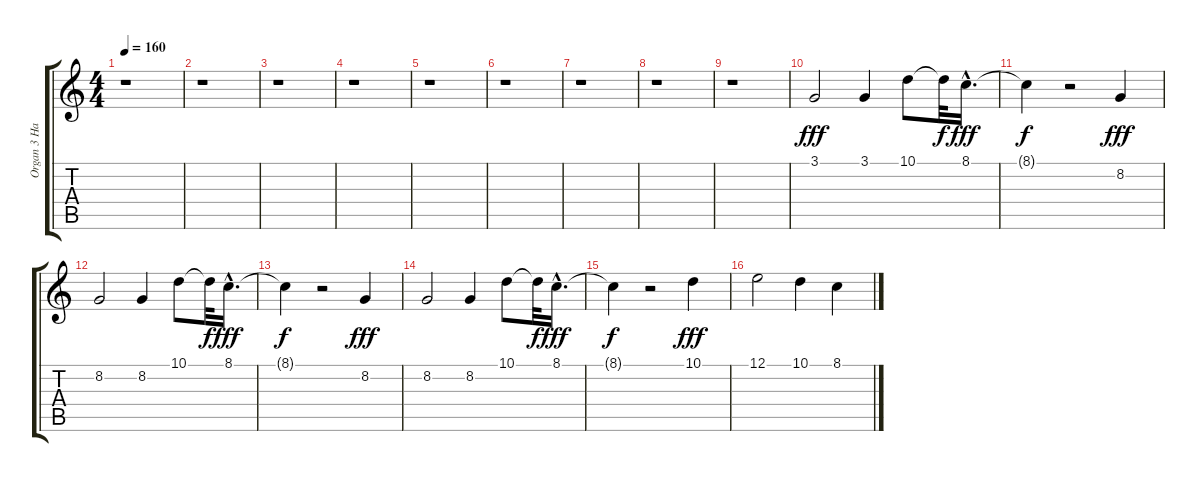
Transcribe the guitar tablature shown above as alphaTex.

\track ("Organ 3 Harmony" "Organ 3 Ha") {instrument rockorgan}
\staff {score tabs}
\tuning (E4 B3 G3 D3 A2 E2) {hide}
\ts (4 4)
\tempo 160
\clef g2
\ks c
r.1{dy fff instrument rockorgan} |
r.1 |
r.1 |
r.1 |
r.1 |
r.1 |
r.1 |
r.1 |
r.1 |
3.1.2 3.1.4 10.1.8 10.1{t}.32{dy f} 8.1{hac}.16{d dy fff} |
8.1{t}.4{dy f} r.2 8.2.4{dy fff} |
8.2.2 8.2.4 10.1.8 10.1{t}.32{dy f} 8.1{hac}.16{d dy fff} |
8.1{t}.4{dy f} r.2 8.2.4{dy fff} |
8.2.2 8.2.4 10.1.8 10.1{t}.32{dy f} 8.1{hac}.16{d dy fff} |
8.1{t}.4{dy f} r.2 10.1.4{dy fff} |
12.1.2 10.1.4 8.1.4
